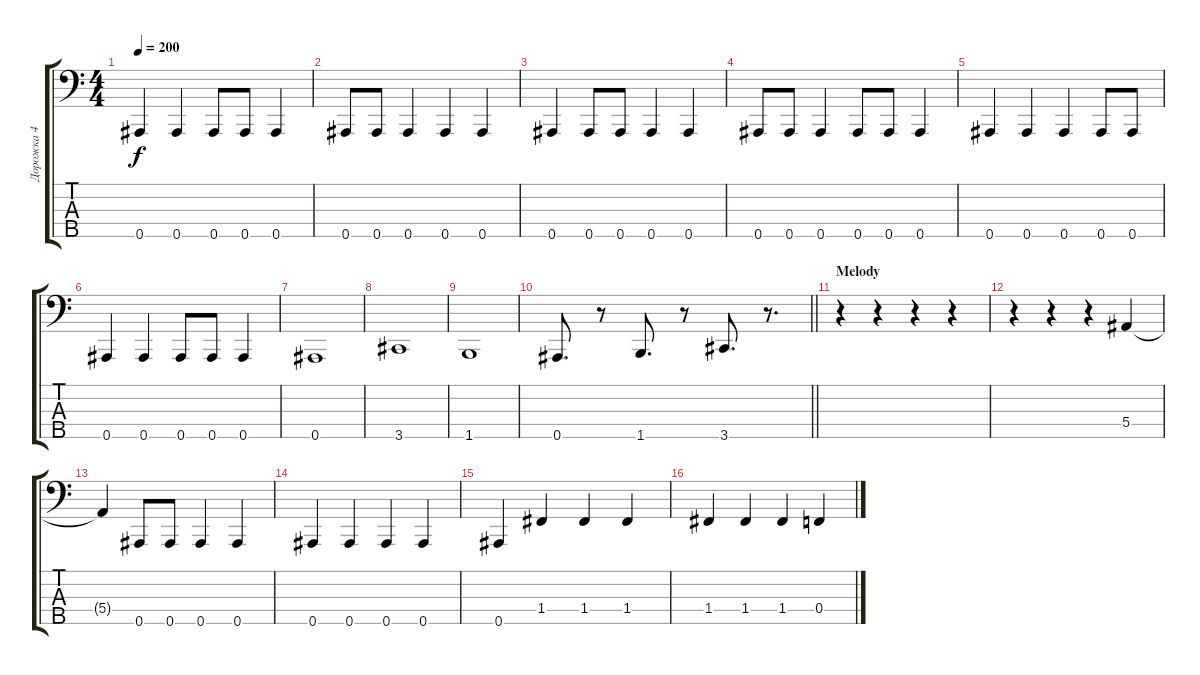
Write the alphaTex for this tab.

\track ("Дорожка 4" "Дорожка 4") {instrument electricbasspick}
\staff {score tabs}
\tuning (G2 Eb2 Bb1 F1 Bb0) {hide}
\ts (4 4)
\tempo 200
\clef f4
\ks c
0.5.4{dy f} 0.5.4 0.5.8 0.5.8 0.5.4 |
0.5.8 0.5.8 0.5.4 0.5.4 0.5.4 |
0.5.4 0.5.8 0.5.8 0.5.4 0.5.4 |
0.5.8 0.5.8 0.5.4 0.5.8 0.5.8 0.5.4 |
0.5.4 0.5.4 0.5.4 0.5.8 0.5.8 |
0.5.4 0.5.4 0.5.8 0.5.8 0.5.4 |
0.5.1 |
3.5.1 |
1.5.1 |
\barLineRight lightlight
0.5.8{d} r.8 1.5.8{d} r.8 3.5.8{d} r.8{d} |
\section ("" "Melody")
r.4 r.4 r.4 r.4 |
r.4 r.4 r.4 5.4.4 |
5.4{t}.4 0.5.8 0.5.8 0.5.4 0.5.4 |
0.5.4 0.5.4 0.5.4 0.5.4 |
0.5.4 1.4.4 1.4.4 1.4.4 |
1.4.4 1.4.4 1.4.4 0.4.4
